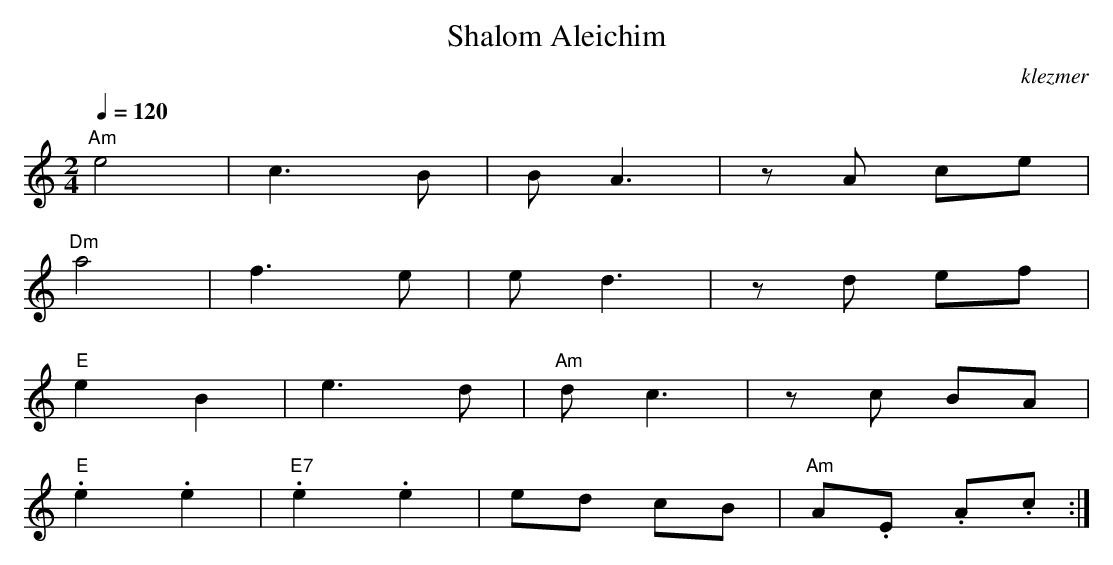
X:1
T:Shalom Aleichim
O:klezmer
M:2/4
L:1/8
Q:1/4=120
K:Am
V:1
"Am" e4 |c3 B|B A3 |zA ce |
"Dm" a4 |f3 e|e d3 |zd ef |
"E" e2 B2 |e3 d|"Am" d c3 |zc BA |
"E" .e2 .e2 |"E7" .e2 .e2 |ed cB |"Am" A.E .A.c :|
